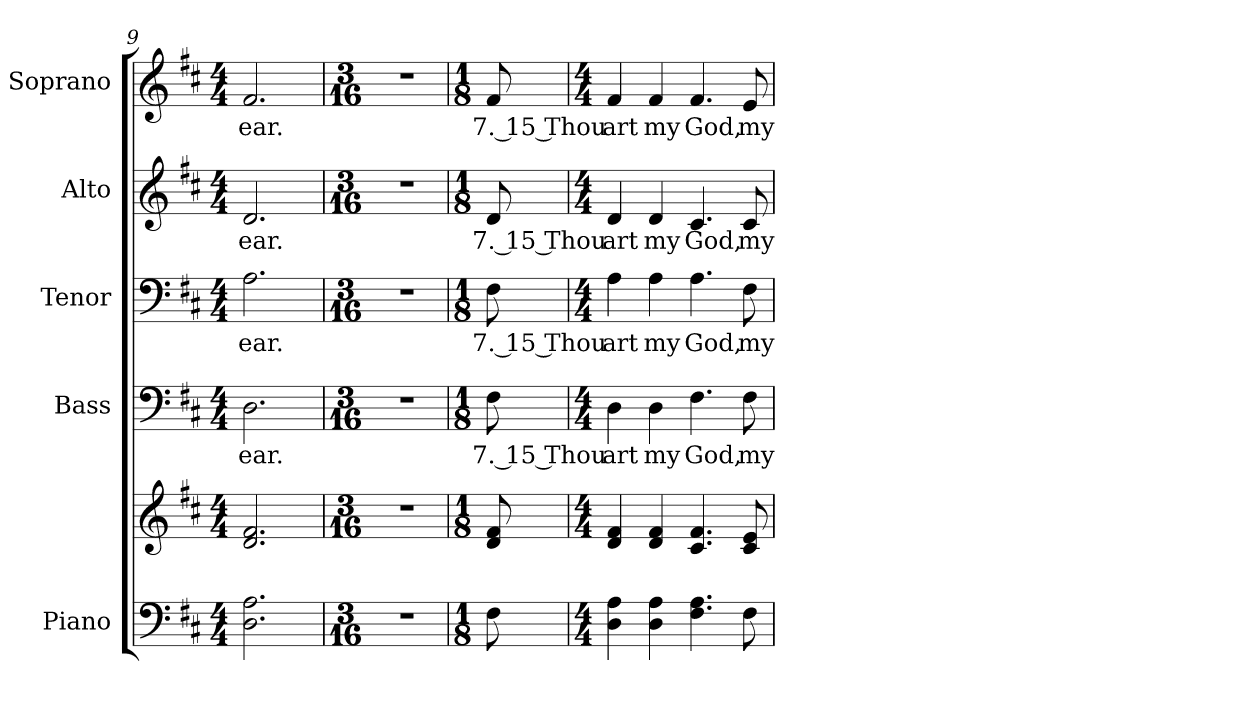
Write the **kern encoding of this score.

**kern	**kern	**kern	**text	**kern	**text	**kern	**text	**kern	**text
*part5	*part5	*part4	*part4	*part3	*part3	*part2	*part2	*part1	*part1
*staff6	*staff5	*staff4	*staff4	*staff3	*staff3	*staff2	*staff2	*staff1	*staff1
*I"Piano	*	*I"Bass	*	*I"Tenor	*	*I"Alto	*	*I"Soprano	*
*I'Pno.	*	*I'B.	*	*I'T.	*	*I'A.	*	*I'S.	*
*clefF4	*clefG2	*clefF4	*	*clefF4	*	*clefG2	*	*clefG2	*
*k[f#c#]	*k[f#c#]	*k[f#c#]	*	*k[f#c#]	*	*k[f#c#]	*	*k[f#c#]	*
*D:	*D:	*D:	*	*D:	*	*D:	*	*D:	*
*M4/4	*M4/4	*M4/4	*	*M4/4	*	*M4/4	*	*M4/4	*
=9	=9	=9	=9	=9	=9	=9	=9	=9	=9
!	!	!	!LO:LY:b:color=#000000	!	!	!	!	!	!
!	!	!	!	!	!LO:LY:b:color=#000000	!	!	!	!
!	!	!	!	!	!	!	!LO:LY:b:color=#000000	!	!
!	!	!	!	!	!	!	!	!	!LO:LY:b:color=#000000
2.Di\ 2.Ai	2.di/ 2.f#i	2.Di\	ear.	2.Ai\	ear.	2.di/	ear.	2.f#i/	ear.
!!LO:PB:g=z
=10	=10	=10	=10	=10	=10	=10	=10	=10	=10
*M3/16	*M3/16	*M3/16	*	*M3/16	*	*M3/16	*	*M3/16	*
!LO:N:vis=1	!LO:N:vis=1	!LO:N:vis=1	!	!LO:N:vis=1	!	!LO:N:vis=1	!	!LO:N:vis=1	!
8.r	8.r	8.r	.	8.r	.	8.r	.	8.r	.
=11	=11	=11	=11	=11	=11	=11	=11	=11	=11
*M1/8	*M1/8	*M1/8	*	*M1/8	*	*M1/8	*	*M1/8	*
!	!	!	!LO:LY:b:color=#000000	!	!	!	!	!	!
!	!	!	!	!	!LO:LY:b:color=#000000	!	!	!	!
!	!	!	!	!	!	!	!LO:LY:b:color=#000000	!	!
!	!	!	!	!	!	!	!	!	!LO:LY:b:color=#000000
8F#i\	8di/ 8f#i	8F#i\	7. 15 Thou	8F#i\	7. 15 Thou	8di/	7. 15 Thou	8f#i/	7. 15 Thou
=12	=12	=12	=12	=12	=12	=12	=12	=12	=12
*M4/4	*M4/4	*M4/4	*	*M4/4	*	*M4/4	*	*M4/4	*
!	!	!	!LO:LY:b:color=#000000	!	!	!	!	!	!
!	!	!	!	!	!LO:LY:b:color=#000000	!	!	!	!
!	!	!	!	!	!	!	!LO:LY:b:color=#000000	!	!
!	!	!	!	!	!	!	!	!	!LO:LY:b:color=#000000
4Di\ 4Ai	4di/ 4f#i	4Di\	art	4Ai\	art	4di/	art	4f#i/	art
!	!	!	!LO:LY:b:color=#000000	!	!	!	!	!	!
!	!	!	!	!	!LO:LY:b:color=#000000	!	!	!	!
!	!	!	!	!	!	!	!LO:LY:b:color=#000000	!	!
!	!	!	!	!	!	!	!	!	!LO:LY:b:color=#000000
4Di\ 4Ai	4di/ 4f#i	4Di\	my	4Ai\	my	4di/	my	4f#i/	my
!	!	!	!LO:LY:b:color=#000000	!	!	!	!	!	!
!	!	!	!	!	!LO:LY:b:color=#000000	!	!	!	!
!	!	!	!	!	!	!	!LO:LY:b:color=#000000	!	!
!	!	!	!	!	!	!	!	!	!LO:LY:b:color=#000000
4.F#i\ 4.Ai	4.c#i/ 4.f#i	4.F#i\	God,	4.Ai\	God,	4.c#i/	God,	4.f#i/	God,
!	!	!	!LO:LY:b:color=#000000	!	!	!	!	!	!
!	!	!	!	!	!LO:LY:b:color=#000000	!	!	!	!
!	!	!	!	!	!	!	!LO:LY:b:color=#000000	!	!
!	!	!	!	!	!	!	!	!	!LO:LY:b:color=#000000
8F#i\	8c#i/ 8ei	8F#i\	my	8F#i\	my	8c#i/	my	8ei/	my
=	=	=	=	=	=	=	=	=	=
*-	*-	*-	*-	*-	*-	*-	*-	*-	*-
